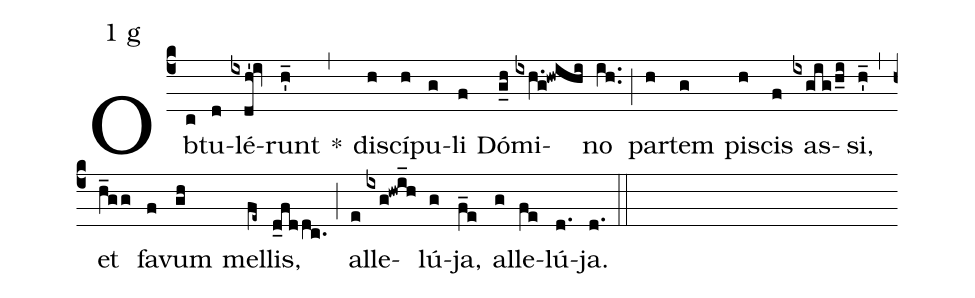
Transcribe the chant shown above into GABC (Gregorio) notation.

mode:1 g;
%%
(c4) Ob(c)tu(d)lé(ixdh'!iv)runt(h'_) *(,) di(h)scí(h)pu(g)li(f) Dó(g_h)mi(ixh.g!hwihi)no(ih..) (;) par(h)tem(g) pi(h)scis(f) as(ixgig/h_i)si,(h'_) (,) et(h_gg) fa(f)vum(gh) mel(fe~)lis,(d_fddc.) (;) al(e)le(ixg!hwi_h)lú(g)ja,(f_e) al(g)le(fe)lú(d.)ja.(d.) (::)
